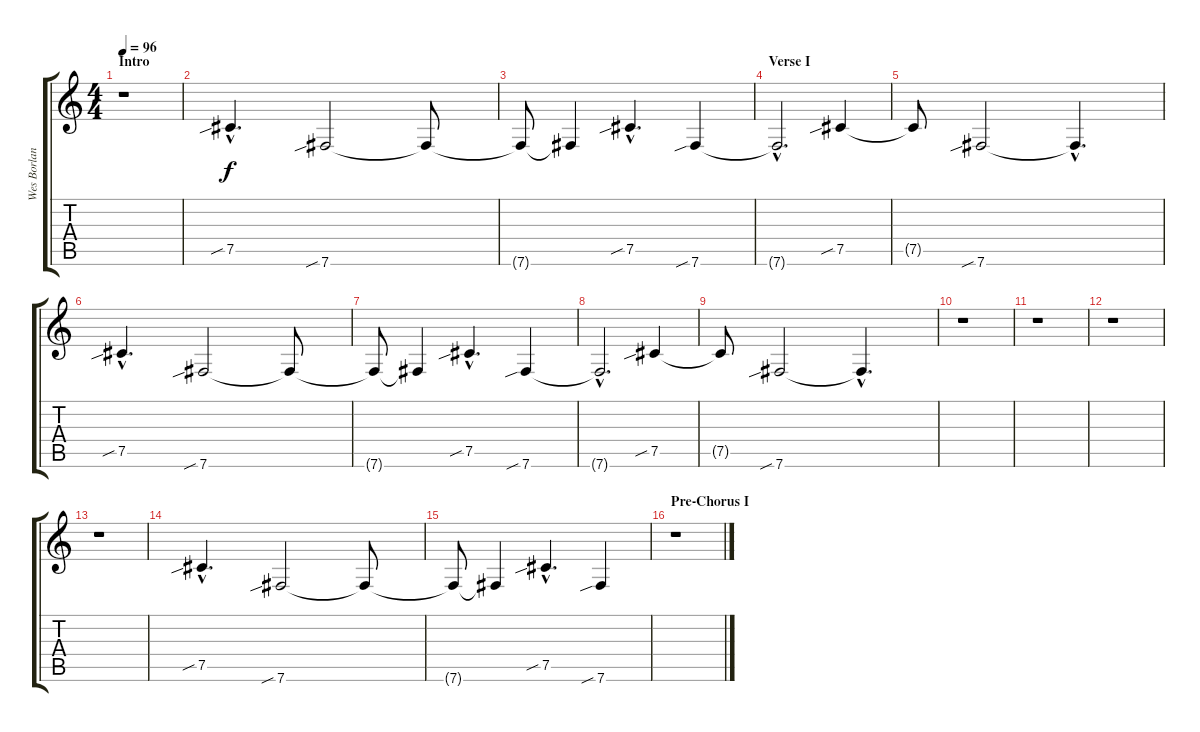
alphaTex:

\track ("Wes Borland - Clean Guitar" "Wes Borlan") {instrument electricguitarjazz}
\staff {score tabs}
\tuning (Db4 Ab3 E3 B2 Gb2 B1) {hide}
\ts (4 4)
\section ("" "Intro")
\tempo 96
\clef g2
\ks c
r.1{dy f instrument electricguitarjazz} |
7.5{sib hac}.4{d} 7.6{sib}.2 7.6{t}.8 |
7.6{t}.8 7.6{t}.4 7.5{sib hac}.4{d} 7.6{sib}.4 |
\section ("" "Verse I")
7.6{hac t}.2{d} 7.5{sib}.4 |
7.5{t}.8 7.6{sib}.2 7.6{hac t}.4{d} |
7.5{sib hac}.4{d} 7.6{sib}.2 7.6{t}.8 |
7.6{t}.8 7.6{t}.4 7.5{sib hac}.4{d} 7.6{sib}.4 |
7.6{hac t}.2{d} 7.5{sib}.4 |
7.5{t}.8 7.6{sib}.2 7.6{hac t}.4{d} |
r.1 |
r.1 |
r.1 |
r.1 |
7.5{sib hac}.4{d} 7.6{sib}.2 7.6{t}.8 |
7.6{t}.8 7.6{t}.4 7.5{sib hac}.4{d} 7.6{sib}.4 |
\section ("" "Pre-Chorus I")
r.1
